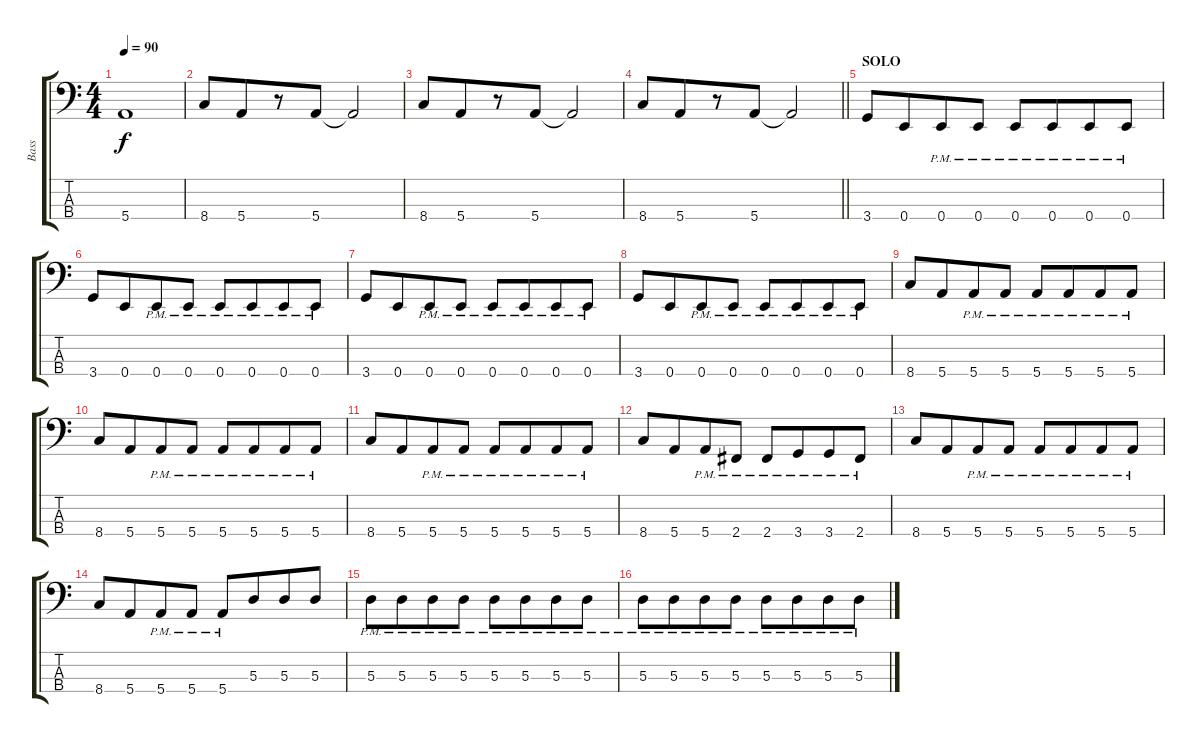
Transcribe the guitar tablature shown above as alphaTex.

\track ("Bass" "Bass") {instrument electricbasspick}
\staff {score tabs}
\tuning (G2 D2 A1 E1) {hide}
\ts (4 4)
\tempo 90
\clef f4
\ks c
5.4{t}.1{dy f} |
8.4.8 5.4.8{beam merge} r.8 5.4.8 5.4{t}.2 |
8.4.8 5.4.8{beam merge} r.8 5.4.8 5.4{t}.2 |
\barLineRight lightlight
8.4.8 5.4.8{beam merge} r.8 5.4.8 5.4{t}.2 |
\section ("" "SOLO")
3.4.8 0.4.8{beam merge} 0.4{pm}.8 0.4{pm}.8 0.4{pm}.8 0.4{pm}.8{beam merge} 0.4{pm}.8 0.4{pm}.8 |
3.4.8 0.4.8{beam merge} 0.4{pm}.8 0.4{pm}.8 0.4{pm}.8 0.4{pm}.8{beam merge} 0.4{pm}.8 0.4{pm}.8 |
3.4.8 0.4.8{beam merge} 0.4{pm}.8 0.4{pm}.8 0.4{pm}.8 0.4{pm}.8{beam merge} 0.4{pm}.8 0.4{pm}.8 |
3.4.8 0.4.8{beam merge} 0.4{pm}.8 0.4{pm}.8 0.4{pm}.8 0.4{pm}.8{beam merge} 0.4{pm}.8 0.4{pm}.8 |
8.4.8 5.4.8{beam merge} 5.4{pm}.8 5.4{pm}.8 5.4{pm}.8 5.4{pm}.8{beam merge} 5.4{pm}.8 5.4{pm}.8 |
8.4.8 5.4.8{beam merge} 5.4{pm}.8 5.4{pm}.8 5.4{pm}.8 5.4{pm}.8{beam merge} 5.4{pm}.8 5.4{pm}.8 |
8.4.8 5.4.8{beam merge} 5.4{pm}.8 5.4{pm}.8 5.4{pm}.8 5.4{pm}.8{beam merge} 5.4{pm}.8 5.4{pm}.8 |
8.4.8 5.4.8{beam merge} 5.4{pm}.8 2.4{pm}.8 2.4{pm}.8 3.4{pm}.8{beam merge} 3.4{pm}.8 2.4{pm}.8 |
8.4.8 5.4.8{beam merge} 5.4{pm}.8 5.4{pm}.8 5.4{pm}.8 5.4{pm}.8{beam merge} 5.4{pm}.8 5.4{pm}.8 |
8.4.8 5.4.8{beam merge} 5.4{pm}.8 5.4{pm}.8 5.4{pm}.8 5.3.8{beam merge} 5.3.8 5.3.8 |
5.3{pm}.8 5.3{pm}.8{beam merge} 5.3{pm}.8 5.3{pm}.8 5.3{pm}.8 5.3{pm}.8{beam merge} 5.3{pm}.8 5.3{pm}.8 |
5.3{pm}.8 5.3{pm}.8{beam merge} 5.3{pm}.8 5.3{pm}.8 5.3{pm}.8 5.3{pm}.8{beam merge} 5.3{pm}.8 5.3{pm}.8
